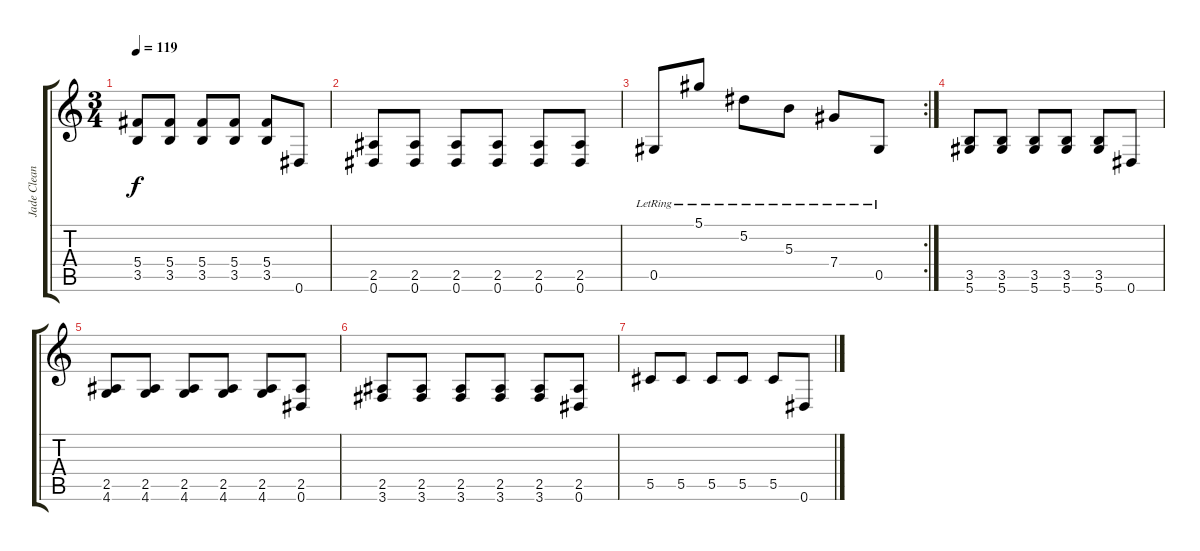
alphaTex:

\track ("Jade Clean" "Jade Clean") {instrument electricguitarjazz}
\staff {score tabs}
\tuning (Eb4 Bb3 Gb3 Db3 Ab2 Eb2) {hide}
\ts (3 4)
\tempo 119
\clef g2
\ks c
(5.4 3.5).8{dy f} (5.4 3.5).8 (5.4 3.5).8 (5.4 3.5).8 (5.4 3.5).8 0.6.8 |
(2.5 0.6).8 (2.5 0.6).8 (2.5 0.6).8 (2.5 0.6).8 (2.5 0.6).8 (2.5 0.6).8 |
\rc 2
0.5{lr}.8 5.1{lr}.8 5.2{lr}.8 5.3{lr}.8 7.4{lr}.8 0.5{lr}.8 |
(3.5 5.6).8 (3.5 5.6).8 (3.5 5.6).8 (3.5 5.6).8 (3.5 5.6).8 0.6.8 |
(2.5 4.6).8{volume 4} (2.5 4.6).8 (2.5 4.6).8 (2.5 4.6).8 (2.5 4.6).8 (2.5 0.6).8 |
(2.5 3.6).8 (2.5 3.6).8 (2.5 3.6).8 (2.5 3.6).8 (2.5 3.6).8 (2.5 0.6).8 |
5.5.8 5.5.8 5.5.8 5.5.8 5.5.8 0.6.8
